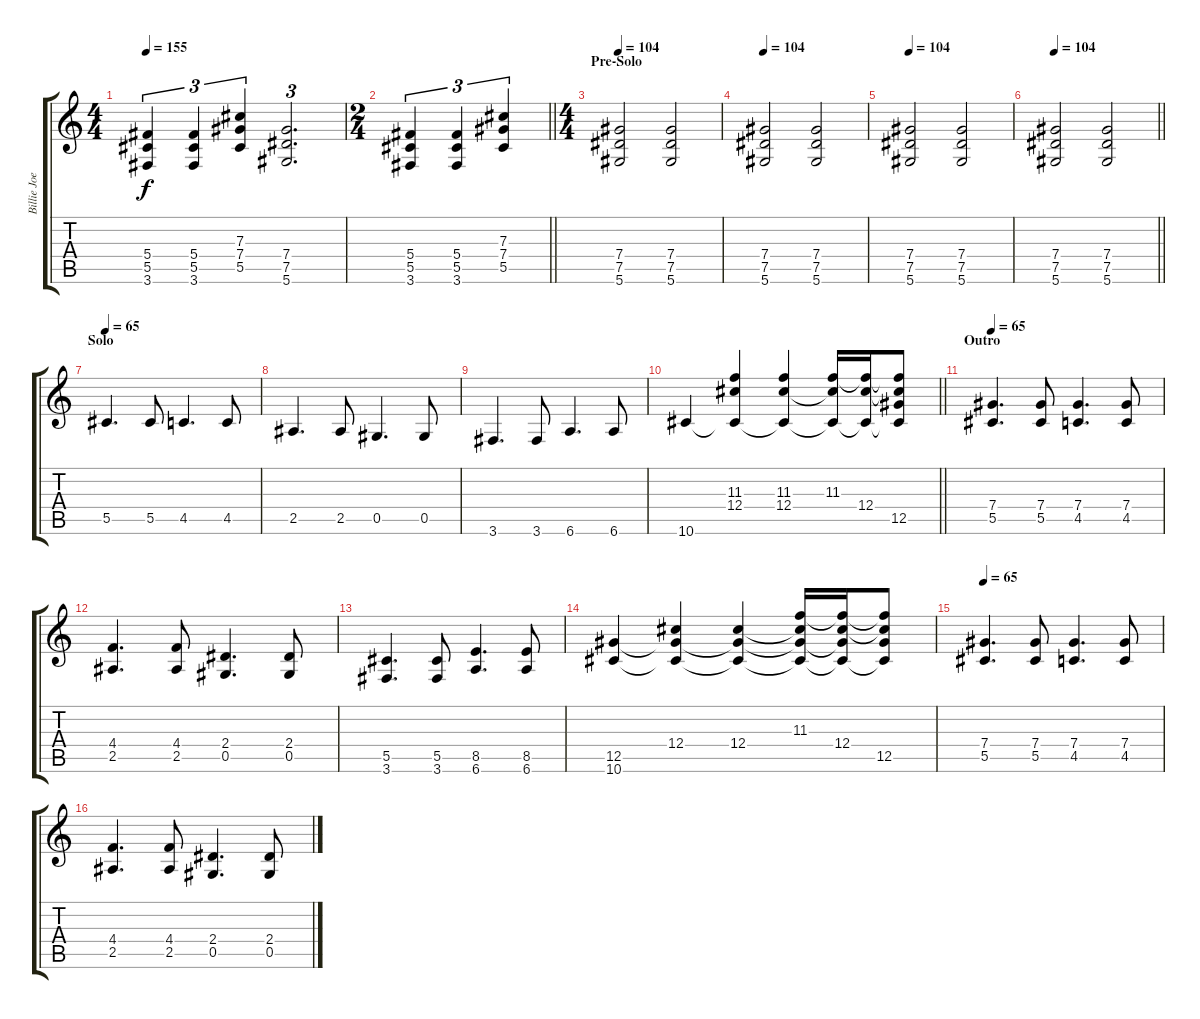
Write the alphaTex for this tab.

\track ("Billie Joe Armstrong - Guitar" "Billie Joe") {instrument distortionguitar}
\staff {score tabs}
\tuning (Eb4 Bb3 Gb3 Db3 Ab2 Eb2) {hide}
\ts (4 4)
\tempo 155
\clef g2
\ks c
(5.4 5.5 3.6).4{tu (3 2) dy f} (5.4 5.5 3.6).4{tu (3 2)} (7.3 7.4 5.5).4{tu (3 2)} (7.4 7.5 5.6).2{d tu (3 2)} |
\ts (2 4)
\barLineRight lightlight
(5.4 5.5 3.6).4{tu (3 2)} (5.4 5.5 3.6).4{tu (3 2)} (7.3 7.4 5.5).4{tu (3 2)} |
\ts (4 4)
\section ("" "Pre-Solo")
\tempo 104
(7.4 7.5 5.6).2 (7.4 7.5 5.6).2 |
\tempo 104
(7.4 7.5 5.6).2 (7.4 7.5 5.6).2 |
\tempo 104
(7.4 7.5 5.6).2 (7.4 7.5 5.6).2 |
\tempo 104
\barLineRight lightlight
(7.4 7.5 5.6).2 (7.4 7.5 5.6).2 |
\section ("" "Solo")
\tempo 65
5.5.4{d} 5.5.8 4.5.4{d} 4.5.8 |
2.5.4{d} 2.5.8 0.5.4{d} 0.5.8 |
3.6.4{d} 3.6.8 6.6.4{d} 6.6.8 |
\barLineRight lightlight
10.6.4 (11.3 12.4 10.6{t}).4 (11.3 12.4 10.6{t}).4 (11.3 12.4{t} 10.6{t}).16 (11.3{t} 12.4 10.6{t}).16 (11.3{t} 12.4{t} 12.5 10.6{t}).8 |
\section ("" "Outro")
\tempo 65
(7.4 5.5).4{d} (7.4 5.5).8 (7.4 4.5).4{d} (7.4 4.5).8 |
(4.4 2.5).4{d} (4.4 2.5).8 (2.4 0.5).4{d} (2.4 0.5).8 |
(5.5 3.6).4{d} (5.5 3.6).8 (8.5 6.6).4{d} (8.5 6.6).8 |
(12.5 10.6).4 (12.4 12.5{t} 10.6{t}).4 (12.4 12.5{t} 10.6{t}).4 (11.3 12.4{t} 12.5{t} 10.6{t}).16 (11.3{t} 12.4 12.5{t} 10.6{t}).16 (11.3{t} 12.4{t} 12.5 10.6{t}).8 |
\tempo 65
(7.4 5.5).4{d} (7.4 5.5).8 (7.4 4.5).4{d} (7.4 4.5).8 |
(4.4 2.5).4{d} (4.4 2.5).8 (2.4 0.5).4{d} (2.4 0.5).8
